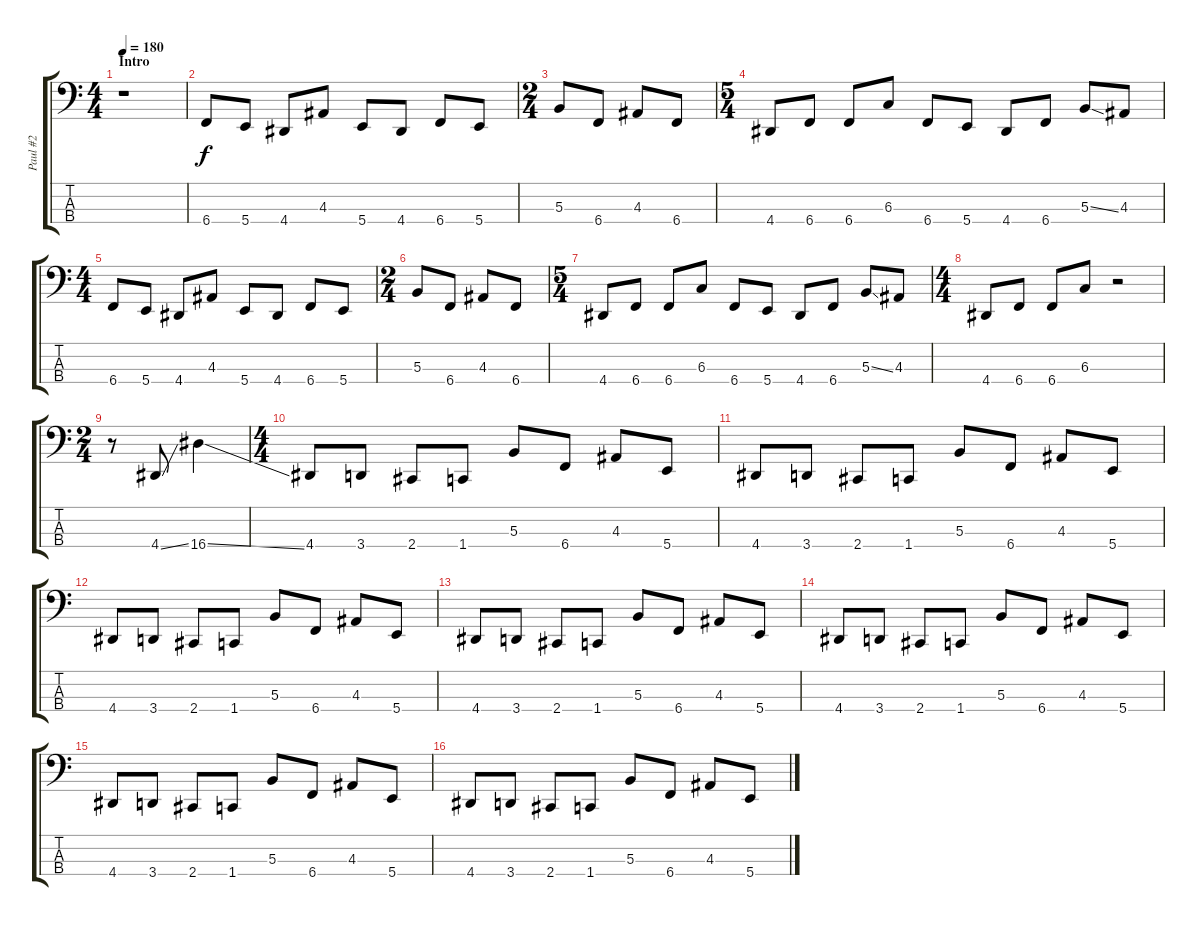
\track ("Paul #2" "Paul #2") {instrument electricbasspick}
\staff {score tabs}
\tuning (E2 B1 Gb1 B0) {hide}
\ts (4 4)
\section ("" "Intro")
\tempo 180
\clef f4
\ks c
r.1{dy f instrument electricbasspick} |
6.4.8 5.4.8 4.4.8 4.3.8 5.4.8 4.4.8 6.4.8 5.4.8 |
\ts (2 4)
5.3.8 6.4.8 4.3.8 6.4.8 |
\ts (5 4)
4.4.8 6.4.8 6.4.8 6.3.8 6.4.8 5.4.8 4.4.8 6.4.8 5.3{ss}.8 4.3.8 |
\ts (4 4)
6.4.8 5.4.8 4.4.8 4.3.8 5.4.8 4.4.8 6.4.8 5.4.8 |
\ts (2 4)
5.3.8 6.4.8 4.3.8 6.4.8 |
\ts (5 4)
4.4.8 6.4.8 6.4.8 6.3.8 6.4.8 5.4.8 4.4.8 6.4.8 5.3{ss}.8 4.3.8 |
\ts (4 4)
4.4.8 6.4.8 6.4.8 6.3.8 r.2 |
\ts (2 4)
r.8 4.4{ss}.8 16.4{ss}.4 |
\ts (4 4)
4.4.8 3.4.8 2.4.8 1.4.8 5.3.8 6.4.8 4.3.8 5.4.8 |
4.4.8 3.4.8 2.4.8 1.4.8 5.3.8 6.4.8 4.3.8 5.4.8 |
4.4.8 3.4.8 2.4.8 1.4.8 5.3.8 6.4.8 4.3.8 5.4.8 |
4.4.8 3.4.8 2.4.8 1.4.8 5.3.8 6.4.8 4.3.8 5.4.8 |
4.4.8 3.4.8 2.4.8 1.4.8 5.3.8 6.4.8 4.3.8 5.4.8 |
4.4.8 3.4.8 2.4.8 1.4.8 5.3.8 6.4.8 4.3.8 5.4.8 |
4.4.8 3.4.8 2.4.8 1.4.8 5.3.8 6.4.8 4.3.8 5.4.8
